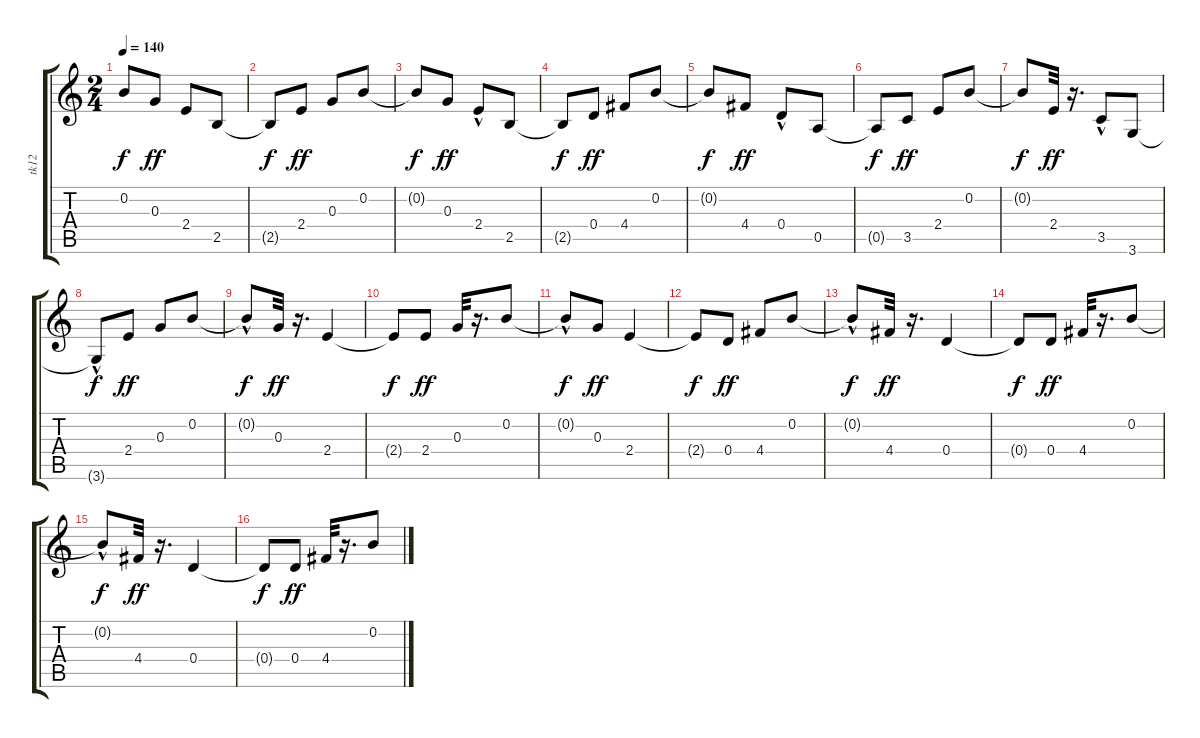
\track ("tk12" "tk12") {instrument electricguitarclean}
\staff {score tabs}
\tuning (E4 B3 G3 D3 A2 E2) {hide}
\ts (2 4)
\tempo 140
\clef g2
\ks c
0.2{t}.8{dy f} 0.3.8{dy ff} 2.4.8 2.5.8 |
2.5{t}.8{dy f} 2.4.8{dy ff} 0.3.8 0.2.8 |
0.2{t}.8{dy f} 0.3.8{dy ff} 2.4{hac}.8 2.5.8 |
2.5{t}.8{dy f} 0.4.8{dy ff} 4.4.8 0.2.8 |
0.2{t}.8{dy f} 4.4.8{dy ff} 0.4{hac}.8 0.5.8 |
0.5{t}.8{dy f} 3.5.8{dy ff} 2.4.8 0.2.8 |
0.2{t}.8{dy f} 2.4.32{dy ff} r.16{d} 3.5{hac}.8 3.6.8 |
3.6{hac t}.8{dy f} 2.4.8{dy ff} 0.3.8 0.2.8 |
0.2{hac t}.8{dy f} 0.3.32{dy ff} r.16{d} 2.4.4 |
2.4{t}.8{dy f} 2.4.8{dy ff} 0.3.32 r.16{d} 0.2.8 |
0.2{hac t}.8{dy f} 0.3.8{dy ff} 2.4.4 |
2.4{t}.8{dy f} 0.4.8{dy ff} 4.4.8 0.2.8 |
0.2{hac t}.8{dy f} 4.4.32{dy ff} r.16{d} 0.4.4 |
0.4{t}.8{dy f} 0.4.8{dy ff} 4.4.32 r.16{d} 0.2.8 |
0.2{hac t}.8{dy f} 4.4.32{dy ff} r.16{d} 0.4.4 |
0.4{t}.8{dy f} 0.4.8{dy ff} 4.4.32 r.16{d} 0.2.8
